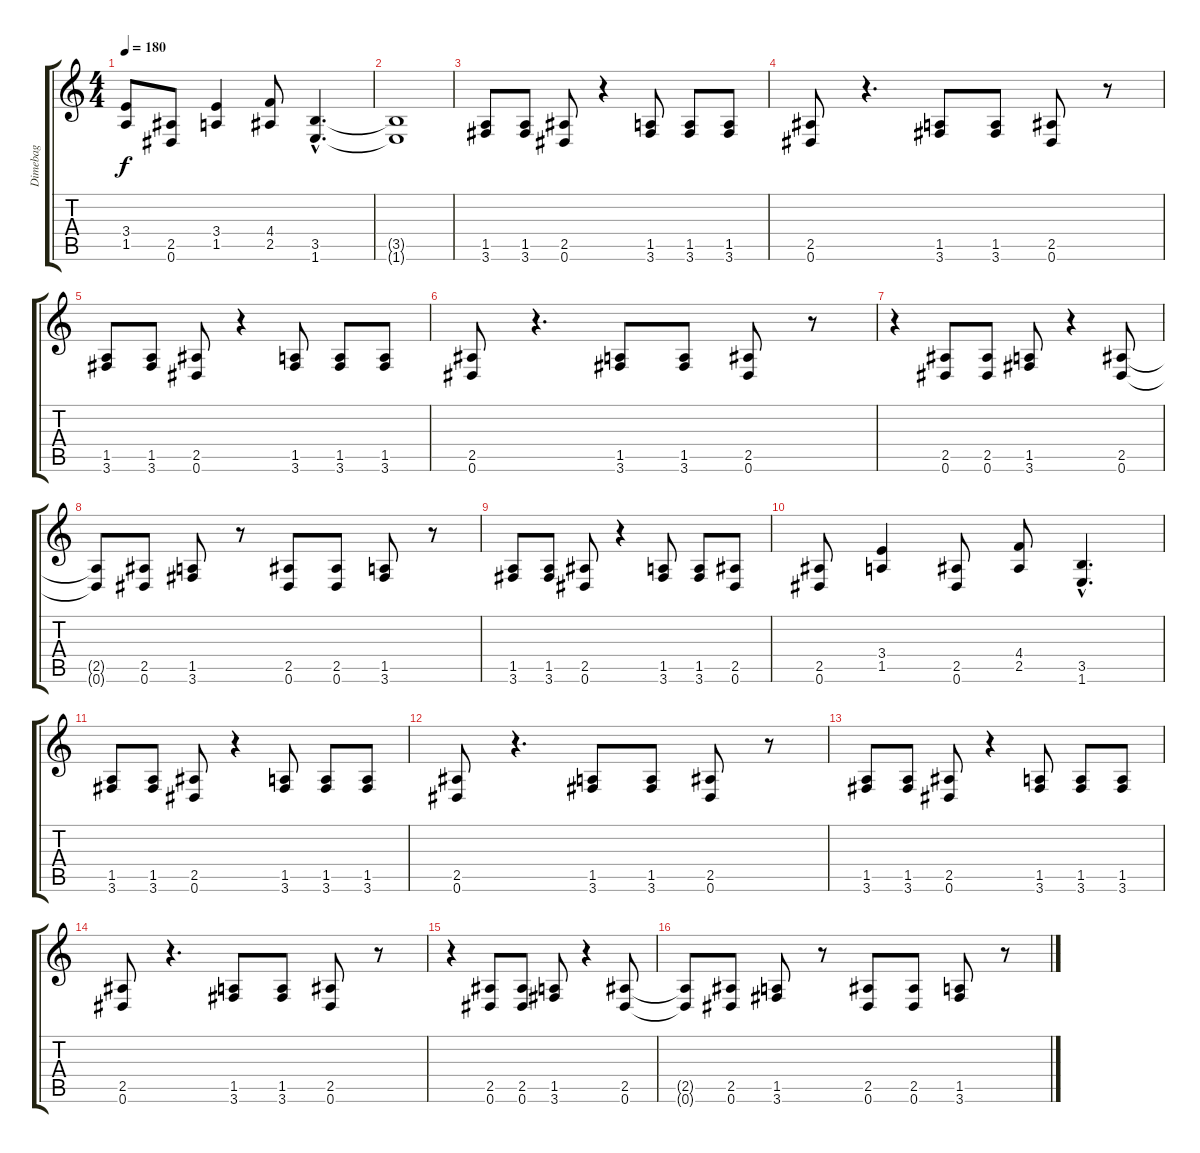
\track ("Dimebag" "Dimebag") {instrument distortionguitar}
\staff {score tabs}
\tuning (Eb4 Bb3 Gb3 Db3 Ab2 Eb2) {hide}
\ts (4 4)
\tempo 180
\clef g2
\ks c
(3.4{t} 1.5{t}).8{dy f} (2.5 0.6).8 (3.4 1.5).4 (4.4 2.5).8 (3.5{hac} 1.6{hac}).4{d} |
(3.5{t} 1.6{t}).1 |
(1.5 3.6).8 (1.5 3.6).8 (2.5 0.6).8 r.4 (1.5 3.6).8 (1.5 3.6).8 (1.5 3.6).8 |
(2.5 0.6).8 r.4{d} (1.5 3.6).8 (1.5 3.6).8 (2.5 0.6).8 r.8 |
(1.5 3.6).8 (1.5 3.6).8 (2.5 0.6).8 r.4 (1.5 3.6).8 (1.5 3.6).8 (1.5 3.6).8 |
(2.5 0.6).8 r.4{d} (1.5 3.6).8 (1.5 3.6).8 (2.5 0.6).8 r.8 |
r.4 (2.5 0.6).8 (2.5 0.6).8 (1.5 3.6).8 r.4 (2.5 0.6).8 |
(2.5{t} 0.6{t}).8 (2.5 0.6).8 (1.5 3.6).8 r.8 (2.5 0.6).8 (2.5 0.6).8 (1.5 3.6).8 r.8 |
(1.5 3.6).8 (1.5 3.6).8 (2.5 0.6).8 r.4 (1.5 3.6).8 (1.5 3.6).8 (2.5 0.6).8 |
(2.5 0.6).8 (3.4 1.5).4 (2.5 0.6).8 (4.4 2.5).8 (3.5{hac} 1.6{hac}).4{d} |
(1.5 3.6).8 (1.5 3.6).8 (2.5 0.6).8 r.4 (1.5 3.6).8 (1.5 3.6).8 (1.5 3.6).8 |
(2.5 0.6).8 r.4{d} (1.5 3.6).8 (1.5 3.6).8 (2.5 0.6).8 r.8 |
(1.5 3.6).8 (1.5 3.6).8 (2.5 0.6).8 r.4 (1.5 3.6).8 (1.5 3.6).8 (1.5 3.6).8 |
(2.5 0.6).8 r.4{d} (1.5 3.6).8 (1.5 3.6).8 (2.5 0.6).8 r.8 |
r.4 (2.5 0.6).8 (2.5 0.6).8 (1.5 3.6).8 r.4 (2.5 0.6).8 |
(2.5{t} 0.6{t}).8 (2.5 0.6).8 (1.5 3.6).8 r.8 (2.5 0.6).8 (2.5 0.6).8 (1.5 3.6).8 r.8
